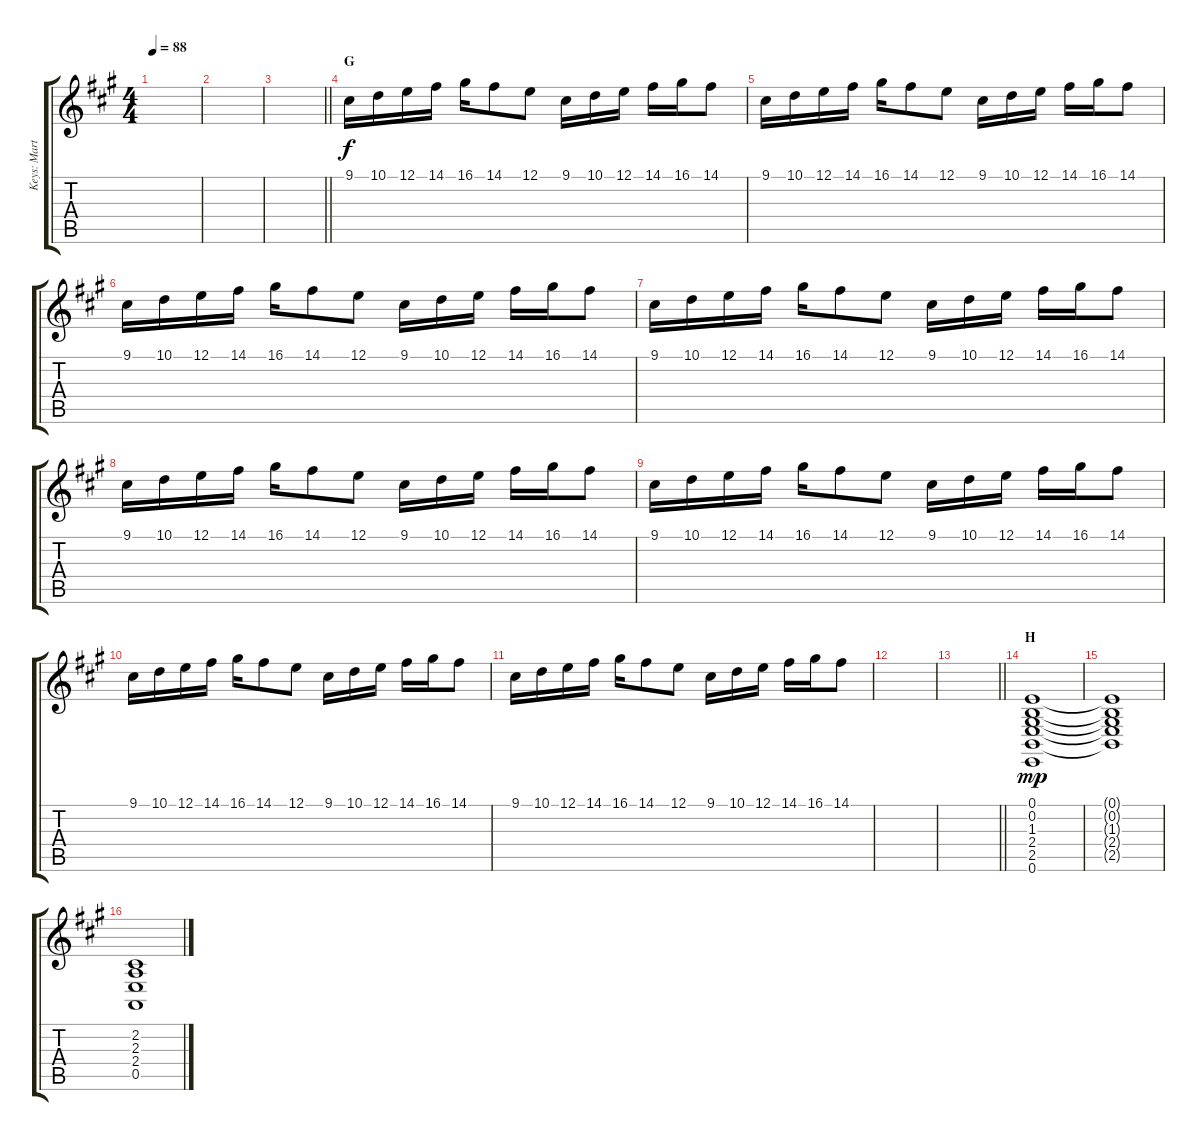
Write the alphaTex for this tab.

\track ("Keys: Marty" "Keys: Mart") {instrument electricgrandpiano}
\staff {score tabs}
\tuning (E4 B3 G3 D3 A2 E2) {hide}
\ts (4 4)
\tempo 88
\clef g2
\ks a
|
|
\barLineRight lightlight
|
\section ("" "G")
9.1.16{dy f volume 16 instrument fx4atmosphere} 10.1.16 12.1.16 14.1.16 16.1.16 14.1.8 12.1.8 9.1.16 10.1.16 12.1.16 14.1.16 16.1.16 14.1.8 |
9.1.16 10.1.16 12.1.16 14.1.16 16.1.16 14.1.8 12.1.8 9.1.16 10.1.16 12.1.16 14.1.16 16.1.16 14.1.8 |
9.1.16 10.1.16 12.1.16 14.1.16 16.1.16 14.1.8 12.1.8 9.1.16 10.1.16 12.1.16 14.1.16 16.1.16 14.1.8 |
9.1.16 10.1.16 12.1.16 14.1.16 16.1.16 14.1.8 12.1.8 9.1.16 10.1.16 12.1.16 14.1.16 16.1.16 14.1.8 |
9.1.16 10.1.16 12.1.16 14.1.16 16.1.16 14.1.8 12.1.8 9.1.16 10.1.16 12.1.16 14.1.16 16.1.16 14.1.8 |
9.1.16 10.1.16 12.1.16 14.1.16 16.1.16 14.1.8 12.1.8 9.1.16 10.1.16 12.1.16 14.1.16 16.1.16 14.1.8 |
9.1.16 10.1.16 12.1.16 14.1.16 16.1.16 14.1.8 12.1.8 9.1.16 10.1.16 12.1.16 14.1.16 16.1.16 14.1.8 |
9.1.16 10.1.16 12.1.16 14.1.16 16.1.16 14.1.8 12.1.8 9.1.16 10.1.16 12.1.16 14.1.16 16.1.16 14.1.8 |
|
\barLineRight lightlight
|
\section ("" "H")
(0.1 0.2 1.3 2.4 2.5 0.6).1{dy mp instrument electricgrandpiano} |
(0.1{t} 0.2{t} 1.3{t} 2.4{t} 2.5{t}).1 |
(2.2 2.3 2.4 0.5).1
